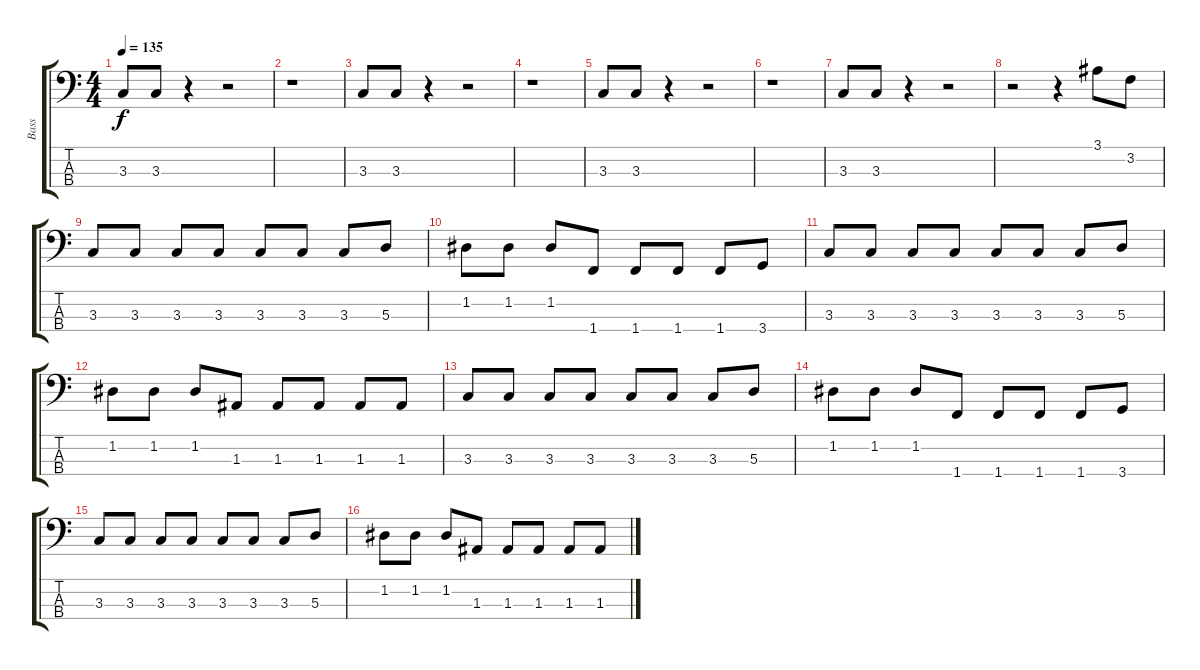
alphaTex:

\track ("Bass" "Bass") {instrument electricbasspick}
\staff {score tabs}
\tuning (G2 D2 A1 E1) {hide}
\ts (4 4)
\tempo 135
\clef f4
\ks c
3.3.8{dy f instrument electricbasspick} 3.3.8 r.4 r.2 |
r.1 |
3.3.8 3.3.8 r.4 r.2 |
r.1 |
3.3.8 3.3.8 r.4 r.2 |
r.1 |
3.3.8 3.3.8 r.4 r.2 |
r.2 r.4 3.1.8 3.2.8 |
3.3.8 3.3.8 3.3.8 3.3.8 3.3.8 3.3.8 3.3.8 5.3.8 |
1.2.8 1.2.8 1.2.8 1.4.8 1.4.8 1.4.8 1.4.8 3.4.8 |
3.3.8 3.3.8 3.3.8 3.3.8 3.3.8 3.3.8 3.3.8 5.3.8 |
1.2.8 1.2.8 1.2.8 1.3.8 1.3.8 1.3.8 1.3.8 1.3.8 |
3.3.8 3.3.8 3.3.8 3.3.8 3.3.8 3.3.8 3.3.8 5.3.8 |
1.2.8 1.2.8 1.2.8 1.4.8 1.4.8 1.4.8 1.4.8 3.4.8 |
3.3.8 3.3.8 3.3.8 3.3.8 3.3.8 3.3.8 3.3.8 5.3.8 |
1.2.8 1.2.8 1.2.8 1.3.8 1.3.8 1.3.8 1.3.8 1.3.8
